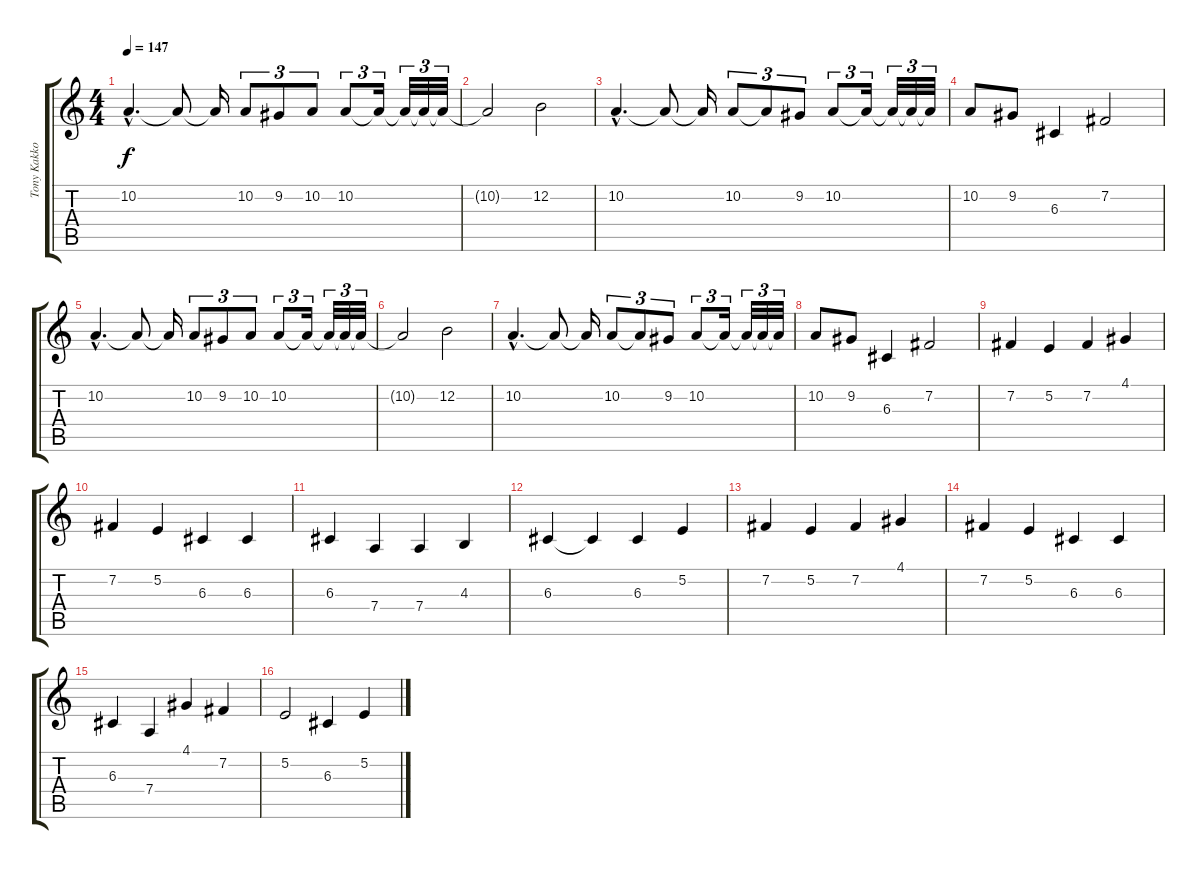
\track ("Tony Kakko" "Tony Kakko") {instrument pad7halo}
\staff {score tabs}
\tuning (E4 B3 G3 D3 A2 E2) {hide}
\ts (4 4)
\tempo 147
\clef g2
\ks c
10.2{hac}.4{d dy f} 10.2{t}.8 10.2{t}.16 10.2.8{tu (3 2)} 9.2.8{tu (3 2)} 10.2.8{tu (3 2)} 10.2.8{tu (3 2)} 10.2{t}.16{tu (3 2)} 10.2{t}.32{tu (3 2)} 10.2{t}.32{tu (3 2)} 10.2{t}.32{tu (3 2)} |
10.2{t}.2 12.2.2 |
10.2{hac}.4{d} 10.2{t}.8 10.2{t}.16 10.2.8{tu (3 2)} 10.2{t}.8{tu (3 2)} 9.2.8{tu (3 2)} 10.2.8{tu (3 2)} 10.2{t}.16{tu (3 2)} 10.2{t}.32{tu (3 2)} 10.2{t}.32{tu (3 2)} 10.2{t}.32{tu (3 2)} |
10.2.8 9.2.8 6.3.4 7.2.2 |
10.2{hac}.4{d} 10.2{t}.8 10.2{t}.16 10.2.8{tu (3 2)} 9.2.8{tu (3 2)} 10.2.8{tu (3 2)} 10.2.8{tu (3 2)} 10.2{t}.16{tu (3 2)} 10.2{t}.32{tu (3 2)} 10.2{t}.32{tu (3 2)} 10.2{t}.32{tu (3 2)} |
10.2{t}.2 12.2.2 |
10.2{hac}.4{d} 10.2{t}.8 10.2{t}.16 10.2.8{tu (3 2)} 10.2{t}.8{tu (3 2)} 9.2.8{tu (3 2)} 10.2.8{tu (3 2)} 10.2{t}.16{tu (3 2)} 10.2{t}.32{tu (3 2)} 10.2{t}.32{tu (3 2)} 10.2{t}.32{tu (3 2)} |
10.2.8 9.2.8 6.3.4 7.2.2 |
7.2.4 5.2.4 7.2.4 4.1.4 |
7.2.4 5.2.4 6.3.4 6.3.4 |
6.3.4 7.4.4 7.4.4 4.3.4 |
6.3.4 6.3{t}.4 6.3.4 5.2.4 |
7.2.4 5.2.4 7.2.4 4.1.4 |
7.2.4 5.2.4 6.3.4 6.3.4 |
6.3.4 7.4.4 4.1.4 7.2.4 |
5.2.2 6.3.4 5.2.4
